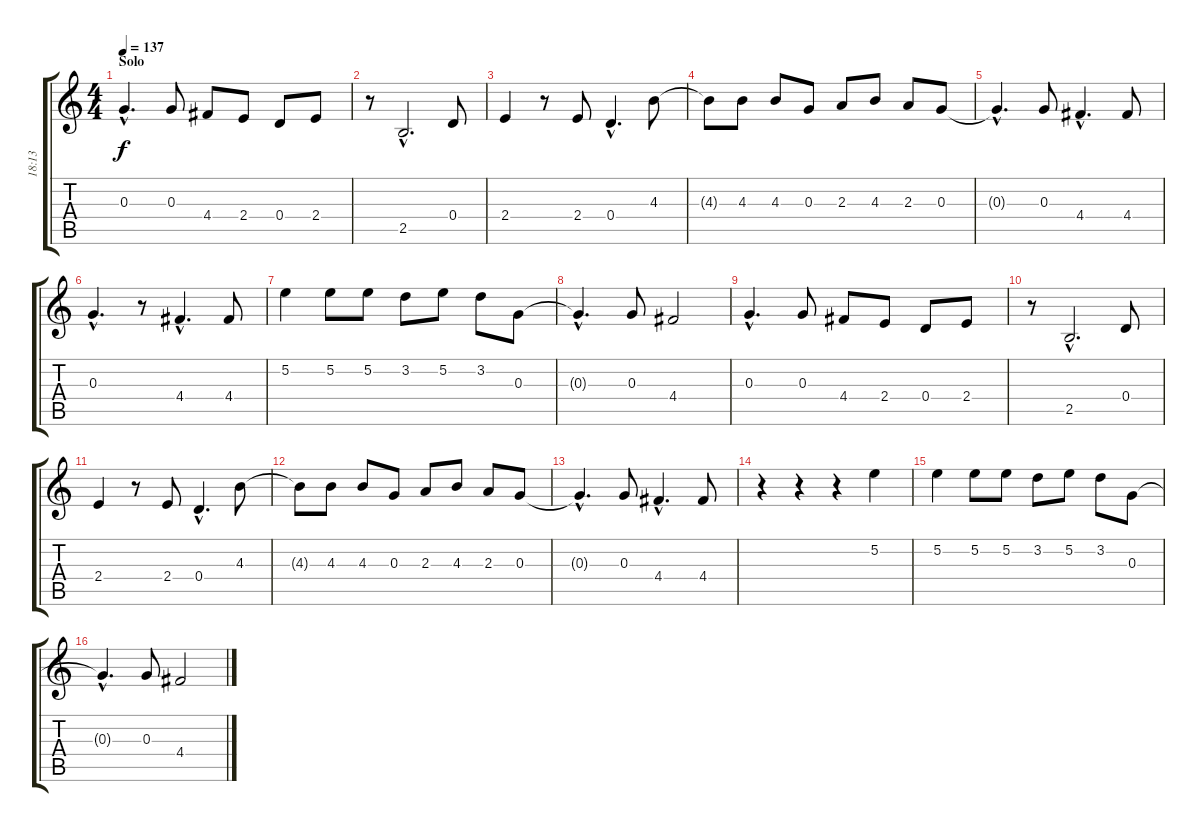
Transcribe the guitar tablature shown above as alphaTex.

\track ("18:13" "18:13") {instrument distortionguitar}
\staff {score tabs}
\tuning (E4 B3 G3 D3 A2 E2) {hide}
\ts (4 4)
\section ("" "Solo")
\tempo 137
\clef g2
\ks c
0.3{hac}.4{d dy f} 0.3.8 4.4.8 2.4.8 0.4.8 2.4.8 |
r.8 2.5{hac}.2{d} 0.4.8 |
2.4.4 r.8 2.4.8 0.4{hac}.4{d} 4.3.8 |
4.3{t}.8 4.3.8 4.3.8 0.3.8 2.3.8 4.3.8 2.3.8 0.3.8 |
0.3{hac t}.4{d} 0.3.8 4.4{hac}.4{d} 4.4.8 |
0.3{hac}.4{d} r.8 4.4{hac}.4{d} 4.4.8 |
5.2.4 5.2.8 5.2.8 3.2.8 5.2.8 3.2.8 0.3.8 |
0.3{hac t}.4{d} 0.3.8 4.4.2 |
0.3{hac}.4{d} 0.3.8 4.4.8 2.4.8 0.4.8 2.4.8 |
r.8 2.5{hac}.2{d} 0.4.8 |
2.4.4 r.8 2.4.8 0.4{hac}.4{d} 4.3.8 |
4.3{t}.8 4.3.8 4.3.8 0.3.8 2.3.8 4.3.8 2.3.8 0.3.8 |
0.3{hac t}.4{d} 0.3.8 4.4{hac}.4{d} 4.4.8 |
r.4 r.4 r.4 5.2.4 |
5.2.4 5.2.8 5.2.8 3.2.8 5.2.8 3.2.8 0.3.8 |
0.3{hac t}.4{d} 0.3.8 4.4.2
